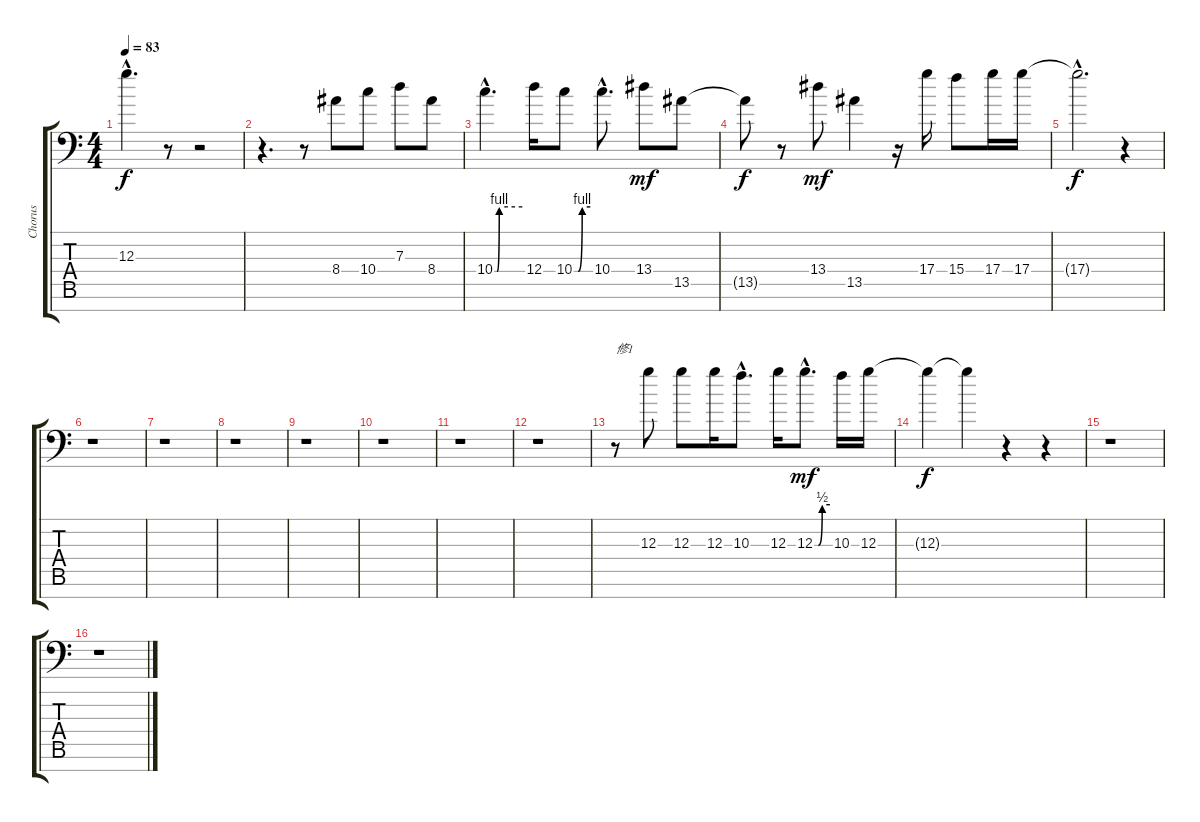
\track ("Chorus" "Chorus") {instrument contrabass}
\staff {score tabs}
\tuning (E4 B3 G3 D3 A2 E2 C-1) {hide}
\ts (4 4)
\tempo 83
\clef f4
\ks c
12.3{hac}.4{d dy f} r.8 r.2 |
r.4{d} r.8 8.4.8 10.4.8 7.3.8 8.4.8 |
10.4{be (custom 0 0 5 0 10 4 60 4) hac}.4{d} 12.4.16 10.4{be (custom 0 0 15 0 30 4 60 4)}.8 10.4{hac}.8{d} 13.4.8{dy mf} 13.5.8 |
13.5{t}.8{dy f} r.8 13.4.8{dy mf} 13.5.4 r.16 17.4.16 15.4.8 17.4.16 17.4.16{volume 7} |
17.4{hac t}.2{d dy f} r.4 |
r.1 |
r.1 |
r.1 |
r.1 |
r.1 |
r.1 |
r.1 |
r.8{txt "修1" volume 9} 12.3.8 12.3.8 12.3.16 10.3{hac}.8{d} 12.3.16 12.3{be (custom 0 0 15 0 30 2 60 2) hac}.8{d dy mf} 10.3.16 12.3.16 |
12.3{t}.4{dy f} 12.3{t}.4 r.4 r.4 |
r.1 |
r.1
